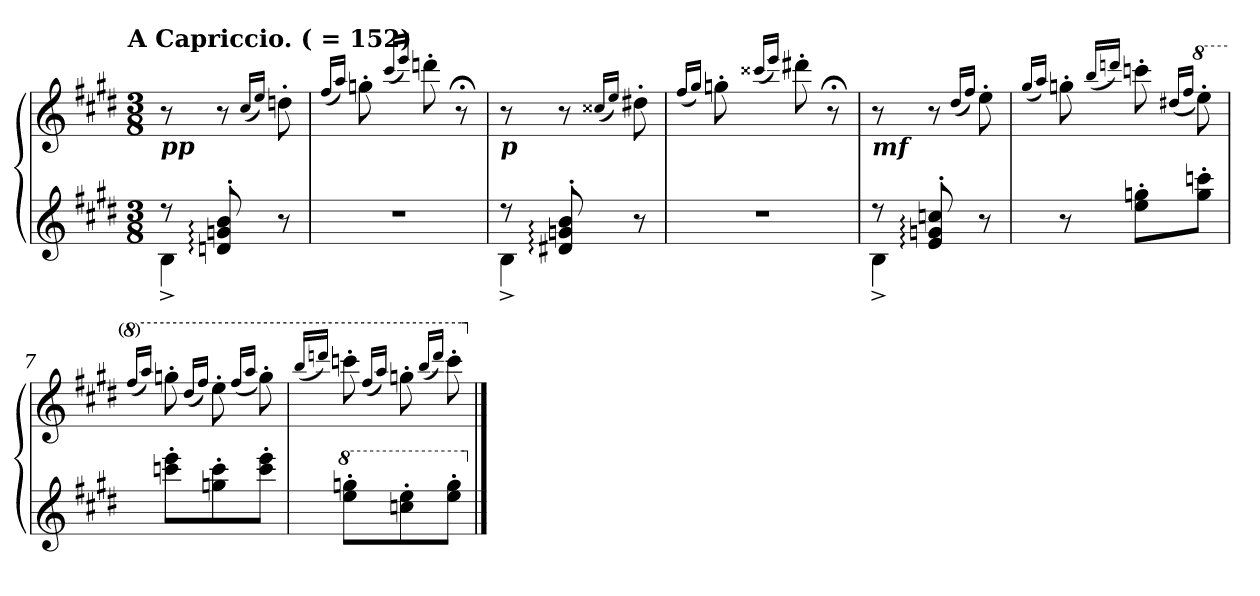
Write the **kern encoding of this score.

**kern	**kern	**dynam
*part1	*part1	*part1
*staff2	*staff1	*staff1/2
*clefG2	*clefG2	*
*k[f#c#g#d#]	*k[f#c#g#d#]	*
!!LO:TX:omd:t=A Capriccio. ( = 152)
*M3/8	*M3/8	*
*MM76	*MM76	*
=1	=1	=1
*^	*	*
!	!	!LO:TX:b:Bi:t=pp	!
8r	4B^\	8r	.
8dn:'/ 8gn:'/ 8b:'/	.	8r	.
.	.	(<16qqcc#/LL	.
.	.	16qqee/JJ)	.
8r	8ryy	8ddn'\	.
*v	*v	*	*
=2	=2	=2
.	(<16qqff#/LL	.
.	16qqaa/JJ)	.
4.r	8ggn'\	.
.	(<16qqccc#/LL	.
.	16qqeee/JJ)	.
.	8dddn'\	.
.	8r;<	.
=3	=3	=3
*^	*	*
!	!	!LO:TX:b:Bi:t=p	!
8r	4B^\	8r	.
8d#X:'/ 8gn:'/ 8b:'/	.	8r	.
.	.	(<16qqcc##X/LL	.
.	.	16qqee/JJ)	.
8r	8ryy	8dd#X'\	.
*v	*v	*	*
=4	=4	=4
.	(<16qqff#/LL	.
.	16qqgg#/JJ)	.
4.r	8ggn'\	.
.	(<16qqccc##X/LL	.
.	16qqeee/JJ)	.
.	8ddd#X'\	.
.	8r;<	.
!!LO:LB:g=z
=5	=5	=5
*^	*	*
!	!	!LO:TX:b:Bi:t=mf	!
8r	4B^\	8r	.
8e:'/ 8gn:'/ 8ccn:'/	.	8r	.
.	.	(<16qqdd#/LL	.
.	.	16qqff#/JJ)	.
8r	8ryy	8ee'\	.
*v	*v	*	*
=6	=6	=6
.	(<16qqgg#/LL	.
.	16qqaa/JJ)	.
!	!	!LO:DY:b
8r	8ggn'\	cresc. e accel.
.	(<16qqbb/LL	.
.	16qqdddn/JJ)	.
8ee'\ 8ggn'\L	8cccn'\	.
.	(<16qqdd#X/LL	.
.	16qqff#/JJ	.
*	*8va	*
8gg'\ 8cccn'\J	8eee'\)	.
=7	=7	=7
.	(<16qqfff#/LL	.
.	16qqaaa/JJ)	.
8cccn'\ 8eee'\L	8gggn'\	.
.	(<16qqddd#/LL	.
.	16qqfff#/JJ)	.
8ggn'\ 8ccc'\	8eee'\	.
.	(<16qqfff#/LL	.
.	16qqaaa/JJ	.
8ccc'\ 8eee'\J	8ggg'\)	.
=8	=8	=8
.	(<16qqbbb/LL	.
.	16qqddddn/JJ)	.
*8va	*	*
8eee'\ 8gggn'\L	8ccccn'\	.
.	(<16qqfff#/LL	.
.	16qqaaa/JJ)	.
8cccn'\ 8eee'\	8gggn'\	.
.	(<16qqbbb/LL	.
.	16qqdddd/JJ)	.
8eee'\ 8ggg'\J	8cccc'\	.
*X8va	*	*
*	*X8va	*
==	==	==
*-	*-	*-
